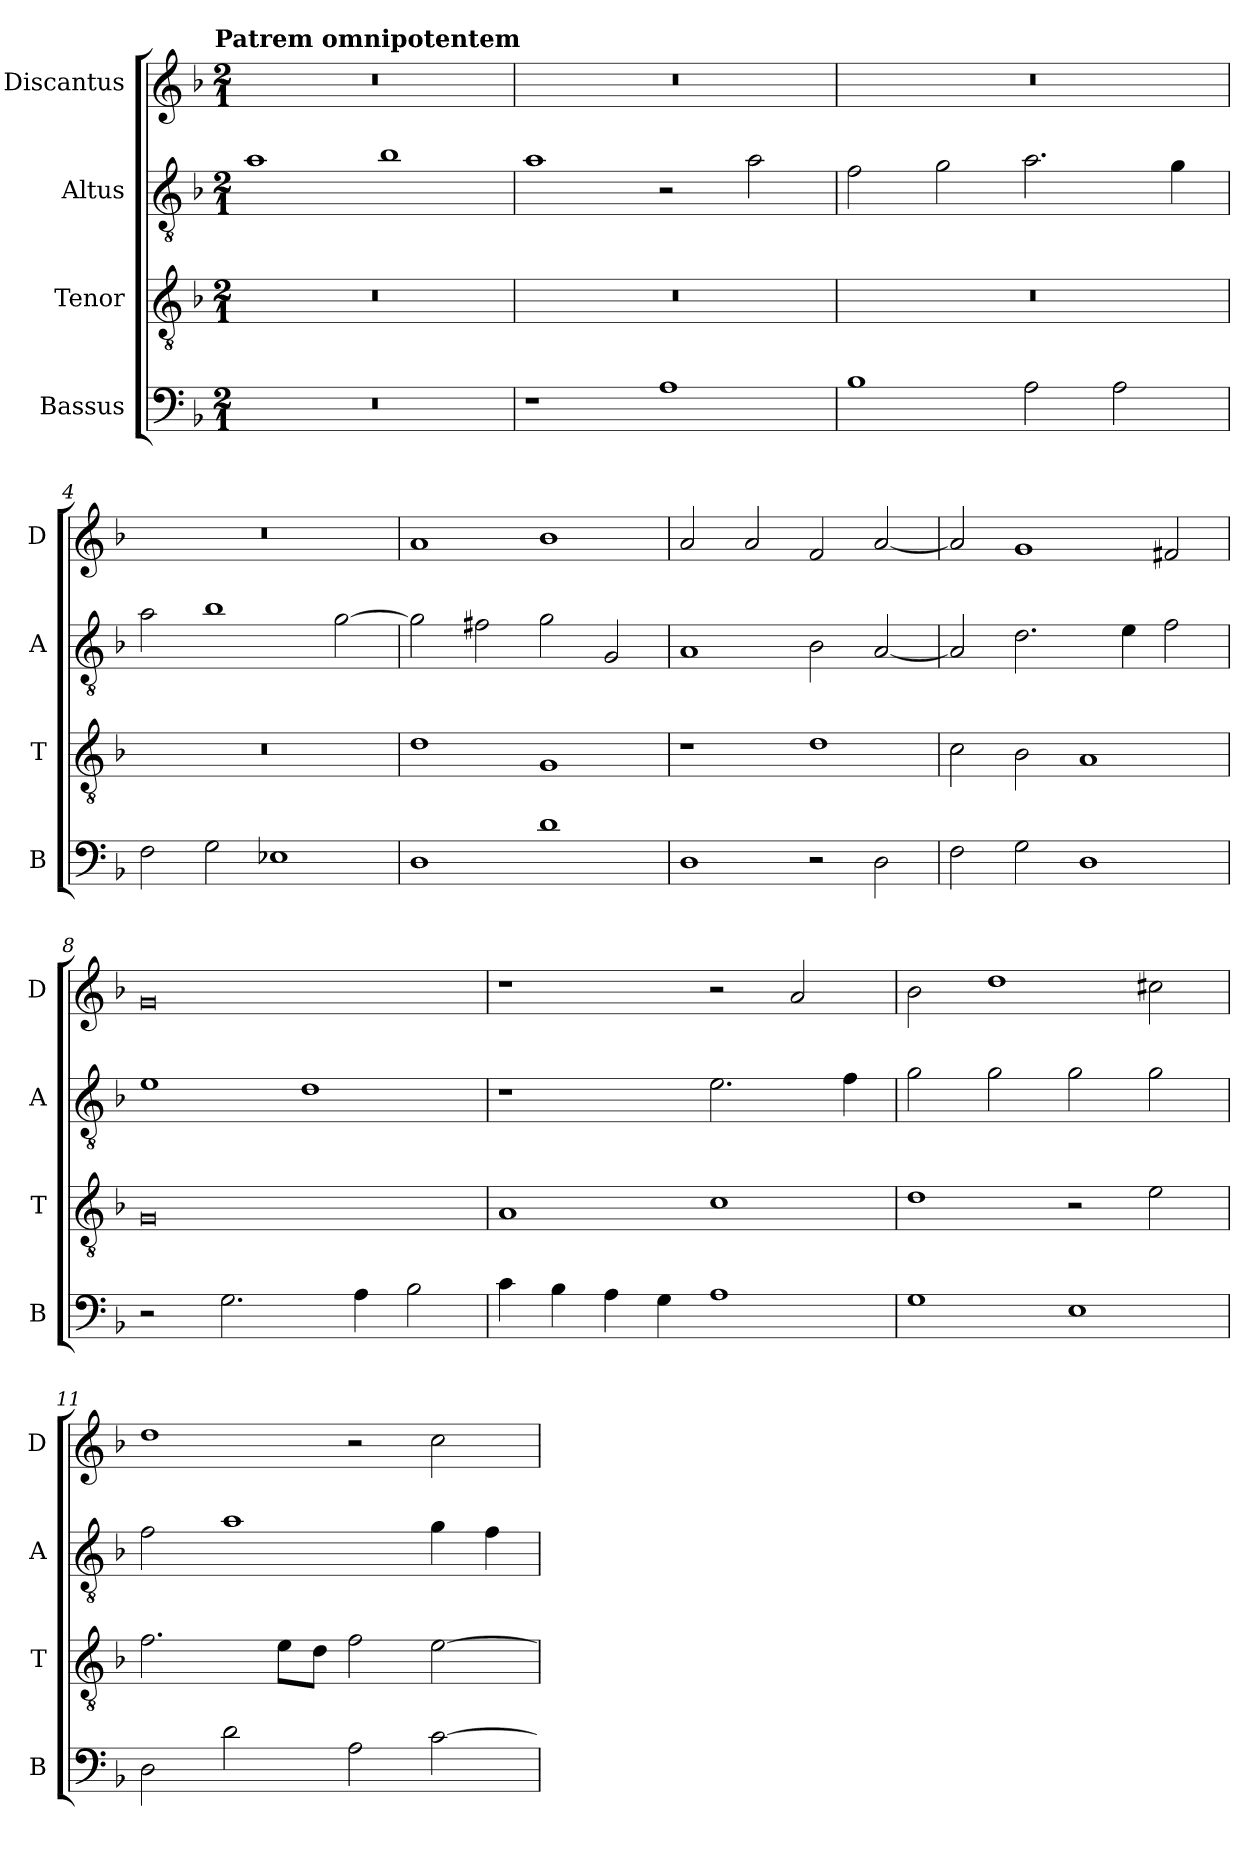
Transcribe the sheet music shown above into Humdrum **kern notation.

**kern	**kern	**kern	**kern
*part4	*part3	*part2	*part1
*staff4	*staff3	*staff2	*staff1
*I"Bassus	*I"Tenor	*I"Altus	*I"Discantus
*I'B	*I'T	*I'A	*I'D
*clefF4	*clefGv2	*clefGv2	*clefG2
*k[b-]	*k[b-]	*k[b-]	*k[b-]
!!LO:TX:omd:t=Patrem omnipotentem
*M2/1	*M2/1	*M2/1	*M2/1
=1	=1	=1	=1
0r	0r	1a	0r
.	.	1b-	.
=2	=2	=2	=2
1r	0r	1a	0r
1A	.	2r	.
.	.	2a\	.
=3	=3	=3	=3
1B-	0r	2f\	0r
.	.	2g\	.
2A\	.	2.a\	.
2A\	.	.	.
.	.	4g\	.
=4	=4	=4	=4
2F\	0r	2a\	0r
2G\	.	1b-	.
1E-X	.	.	.
.	.	[2g\	.
=5	=5	=5	=5
1D	1d	2g\]	1a
.	.	2f#X\	.
1d	1G	2g\	1b-
.	.	2G/	.
=6	=6	=6	=6
1D	1r	1A	2a/
.	.	.	2a/
2r	1d	2B-\	2f/
2D\	.	[2A/	[2a/
=7	=7	=7	=7
2F\	2c\	2A/]	2a/]
2G\	2B-\	2.d\	1g
1D	1A	.	.
.	.	4e\	.
.	.	2f\	2f#X/
=8	=8	=8	=8
2r	0G	1e	0g
2.G\	.	.	.
.	.	1d	.
4A\	.	.	.
2B-\	.	.	.
=9	=9	=9	=9
4c\	1A	1r	1r
4B-\	.	.	.
4A\	.	.	.
4G\	.	.	.
1A	1c	2.e\	2r
.	.	.	2a/
.	.	4f\	.
=10	=10	=10	=10
1G	1d	2g\	2b-\
.	.	2g\	1dd
1E	2r	2g\	.
.	2e\	2g\	2cc#X\
=11	=11	=11	=11
2D\	2.f\	2f\	1dd
2d\	.	1a	.
.	8e\L	.	.
.	8d\J	.	.
2A\	2f\	.	2r
[2c\	[2e\	4g\	2cc\
.	.	4f\	.
=	=	=	=
*-	*-	*-	*-
